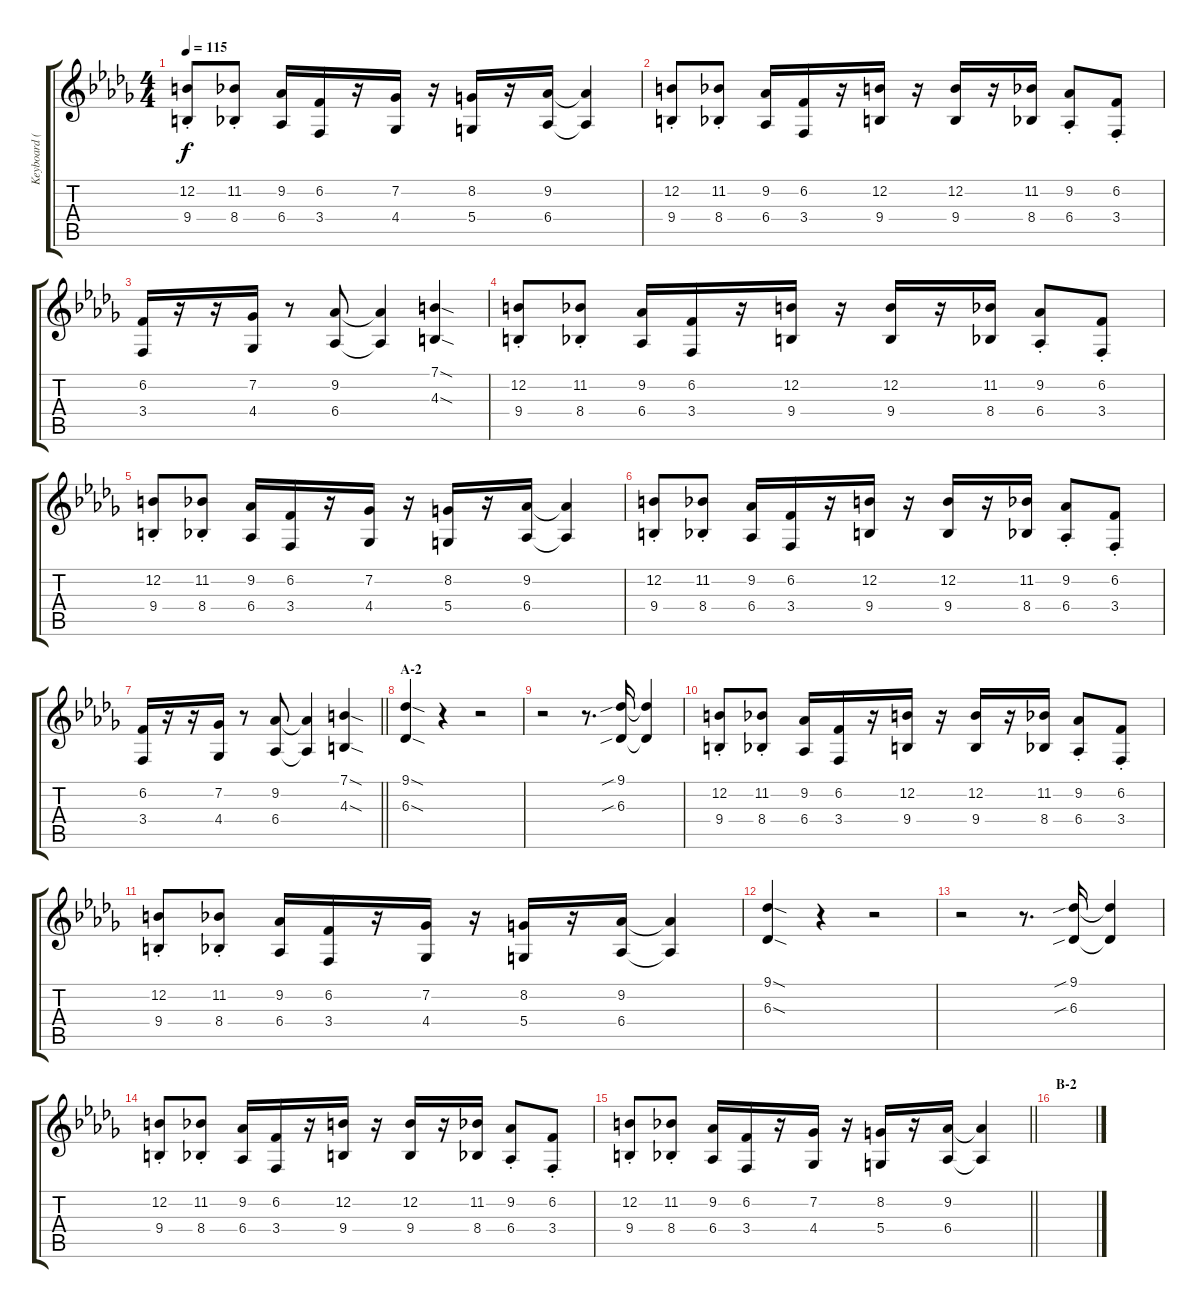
\track ("Keyboard (Kotobuki Tsumugi)" "Keyboard (") {instrument lead2sawtooth}
\staff {score tabs}
\tuning (E4 B3 G3 D3 A2 E2) {hide}
\ts (4 4)
\tempo 115
\clef g2
\ks db
(12.2{st} 9.4{st}).8{dy f} (11.2{st} 8.4{st}).8 (9.2 6.4).16 (6.2 3.4).16 r.16 (7.2 4.4).16 r.16 (8.2 5.4).16 r.16 (9.2 6.4).16 (9.2{t} 6.4{t}).4 |
(12.2{st} 9.4{st}).8 (11.2{st} 8.4{st}).8 (9.2 6.4).16 (6.2 3.4).16 r.16 (12.2 9.4).16 r.16 (12.2 9.4).16 r.16 (11.2 8.4).16 (9.2{st} 6.4{st}).8 (6.2{st} 3.4{st}).8 |
(6.2 3.4).16 r.16 r.16 (7.2 4.4).16 r.8 (9.2 6.4).8 (9.2{t} 6.4{t}).4 (7.1{sod} 4.3{sod}).4 |
(12.2{st} 9.4{st}).8 (11.2{st} 8.4{st}).8 (9.2 6.4).16 (6.2 3.4).16 r.16 (12.2 9.4).16 r.16 (12.2 9.4).16 r.16 (11.2 8.4).16 (9.2{st} 6.4{st}).8 (6.2{st} 3.4{st}).8 |
(12.2{st} 9.4{st}).8 (11.2{st} 8.4{st}).8 (9.2 6.4).16 (6.2 3.4).16 r.16 (7.2 4.4).16 r.16 (8.2 5.4).16 r.16 (9.2 6.4).16 (9.2{t} 6.4{t}).4 |
(12.2{st} 9.4{st}).8 (11.2{st} 8.4{st}).8 (9.2 6.4).16 (6.2 3.4).16 r.16 (12.2 9.4).16 r.16 (12.2 9.4).16 r.16 (11.2 8.4).16 (9.2{st} 6.4{st}).8 (6.2{st} 3.4{st}).8 |
\barLineRight lightlight
(6.2 3.4).16 r.16 r.16 (7.2 4.4).16 r.8 (9.2 6.4).8 (9.2{t} 6.4{t}).4 (7.1{sod} 4.3{sod}).4 |
\section ("" "A-2")
(9.1{sod} 6.3{sod}).4 r.4 r.2 |
r.2 r.8{d} (9.1{sib} 6.3{sib}).16 (9.1{t} 6.3{t}).4 |
(12.2{st} 9.4{st}).8 (11.2{st} 8.4{st}).8 (9.2 6.4).16 (6.2 3.4).16 r.16 (12.2 9.4).16 r.16 (12.2 9.4).16 r.16 (11.2 8.4).16 (9.2{st} 6.4{st}).8 (6.2{st} 3.4{st}).8 |
(12.2{st} 9.4{st}).8 (11.2{st} 8.4{st}).8 (9.2 6.4).16 (6.2 3.4).16 r.16 (7.2 4.4).16 r.16 (8.2 5.4).16 r.16 (9.2 6.4).16 (9.2{t} 6.4{t}).4 |
(9.1{sod} 6.3{sod}).4 r.4 r.2 |
r.2 r.8{d} (9.1{sib} 6.3{sib}).16 (9.1{t} 6.3{t}).4 |
(12.2{st} 9.4{st}).8 (11.2{st} 8.4{st}).8 (9.2 6.4).16 (6.2 3.4).16 r.16 (12.2 9.4).16 r.16 (12.2 9.4).16 r.16 (11.2 8.4).16 (9.2{st} 6.4{st}).8 (6.2{st} 3.4{st}).8 |
\barLineRight lightlight
(12.2{st} 9.4{st}).8 (11.2{st} 8.4{st}).8 (9.2 6.4).16 (6.2 3.4).16 r.16 (7.2 4.4).16 r.16 (8.2 5.4).16 r.16 (9.2 6.4).16 (9.2{t} 6.4{t}).4 |
\section ("" "B-2")
